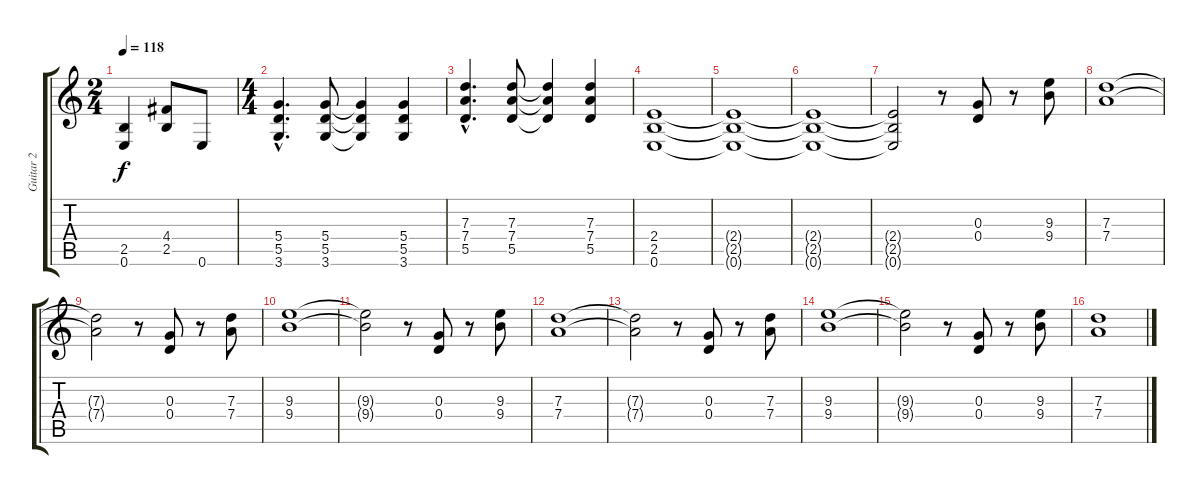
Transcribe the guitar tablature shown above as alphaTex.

\track ("Guitar 2" "Guitar 2") {instrument distortionguitar}
\staff {score tabs}
\tuning (E4 B3 G3 D3 A2 E2) {hide}
\ts (2 4)
\tempo 118
\clef g2
\ks c
(2.5 0.6).4{dy f} (4.4 2.5).8 0.6.8 |
\ts (4 4)
(5.4{hac} 5.5{hac} 3.6{hac}).4{d} (5.4 5.5 3.6).8 (5.4{t} 5.5{t} 3.6{t}).4 (5.4 5.5 3.6).4 |
(7.3{hac} 7.4{hac} 5.5{hac}).4{d} (7.3 7.4 5.5).8 (7.3{t} 7.4{t} 5.5{t}).4 (7.3 7.4 5.5).4 |
(2.4 2.5 0.6).1 |
(2.4{t} 2.5{t} 0.6{t}).1 |
(2.4{t} 2.5{t} 0.6{t}).1 |
(2.4{t} 2.5{t} 0.6{t}).2 r.8 (0.3 0.4).8 r.8 (9.3 9.4).8 |
(7.3 7.4).1 |
(7.3{t} 7.4{t}).2 r.8 (0.3 0.4).8 r.8 (7.3 7.4).8 |
(9.3 9.4).1 |
(9.3{t} 9.4{t}).2 r.8 (0.3 0.4).8 r.8 (9.3 9.4).8 |
(7.3 7.4).1 |
(7.3{t} 7.4{t}).2 r.8 (0.3 0.4).8 r.8 (7.3 7.4).8 |
(9.3 9.4).1 |
(9.3{t} 9.4{t}).2 r.8 (0.3 0.4).8 r.8 (9.3 9.4).8 |
(7.3 7.4).1
